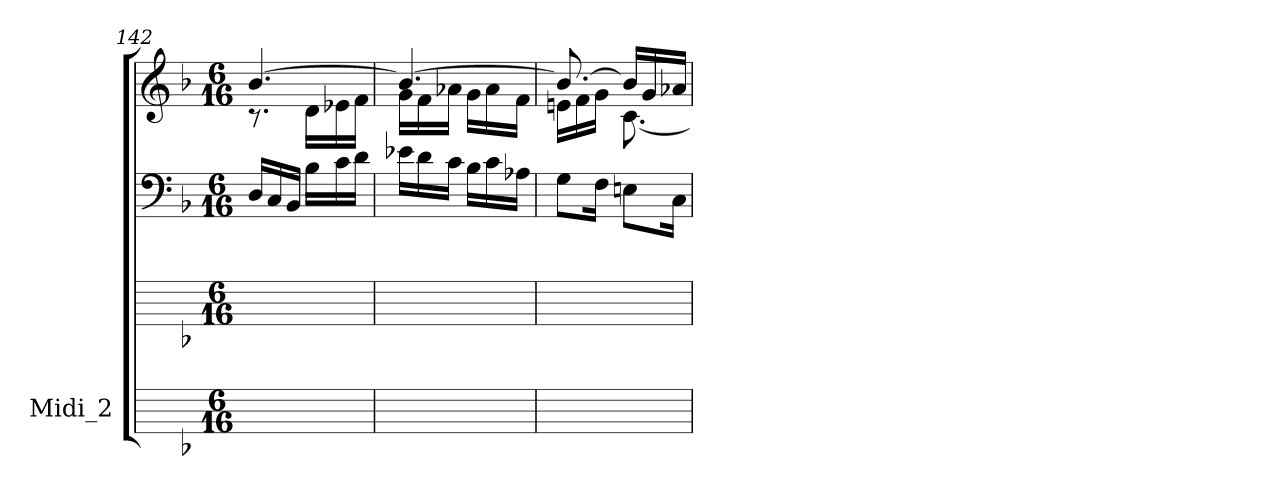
**kern	**kern	**kern	**kern
*part1	*part1	*part1	*part1
*staff4	*staff3	*staff2	*staff1
*I"Midi_2	*	*	*
*	*	*clefF4	*clefG2
*k[b-]	*k[b-]	*k[b-]	*k[b-]
*F:	*F:	*F:	*F:
*M6/16	*M6/16	*M6/16	*M6/16
=142	=142	=142	=142
*	*	*	*^
4.ryy	4.ryy	16DLL	[4.b-/	8.r
.	.	16C	.	.
.	.	16BB-JJ	.	.
.	.	16B-LL	.	16dLL
.	.	16c	.	16e-X
.	.	16dJJ	.	16fJJ
=143	=143	=143	=143	=143
4.ryy	4.ryy	16e-XLL	4.b-/_	16gLL
.	.	16d	.	16f
.	.	16cJJ	.	16a-XJJ
.	.	16B-LL	.	16g\LL
.	.	16c	.	16a-\
.	.	16A-XJJ	.	16f\JJ
!!LO:LB:g=z	!!
=144	=144	=144	=144	=144
4.ryy	4.ryy	8GL	8.b-/_	16en\LL
.	.	.	.	16f\
.	.	16FJ	.	16g\JJ
.	.	8EnL	16b-LL]	[8.c\
.	.	.	16g	.
.	.	16CJ	16a-XJJ	.
*	*	*	*v	*v
=	=	=	=
*-	*-	*-	*-
